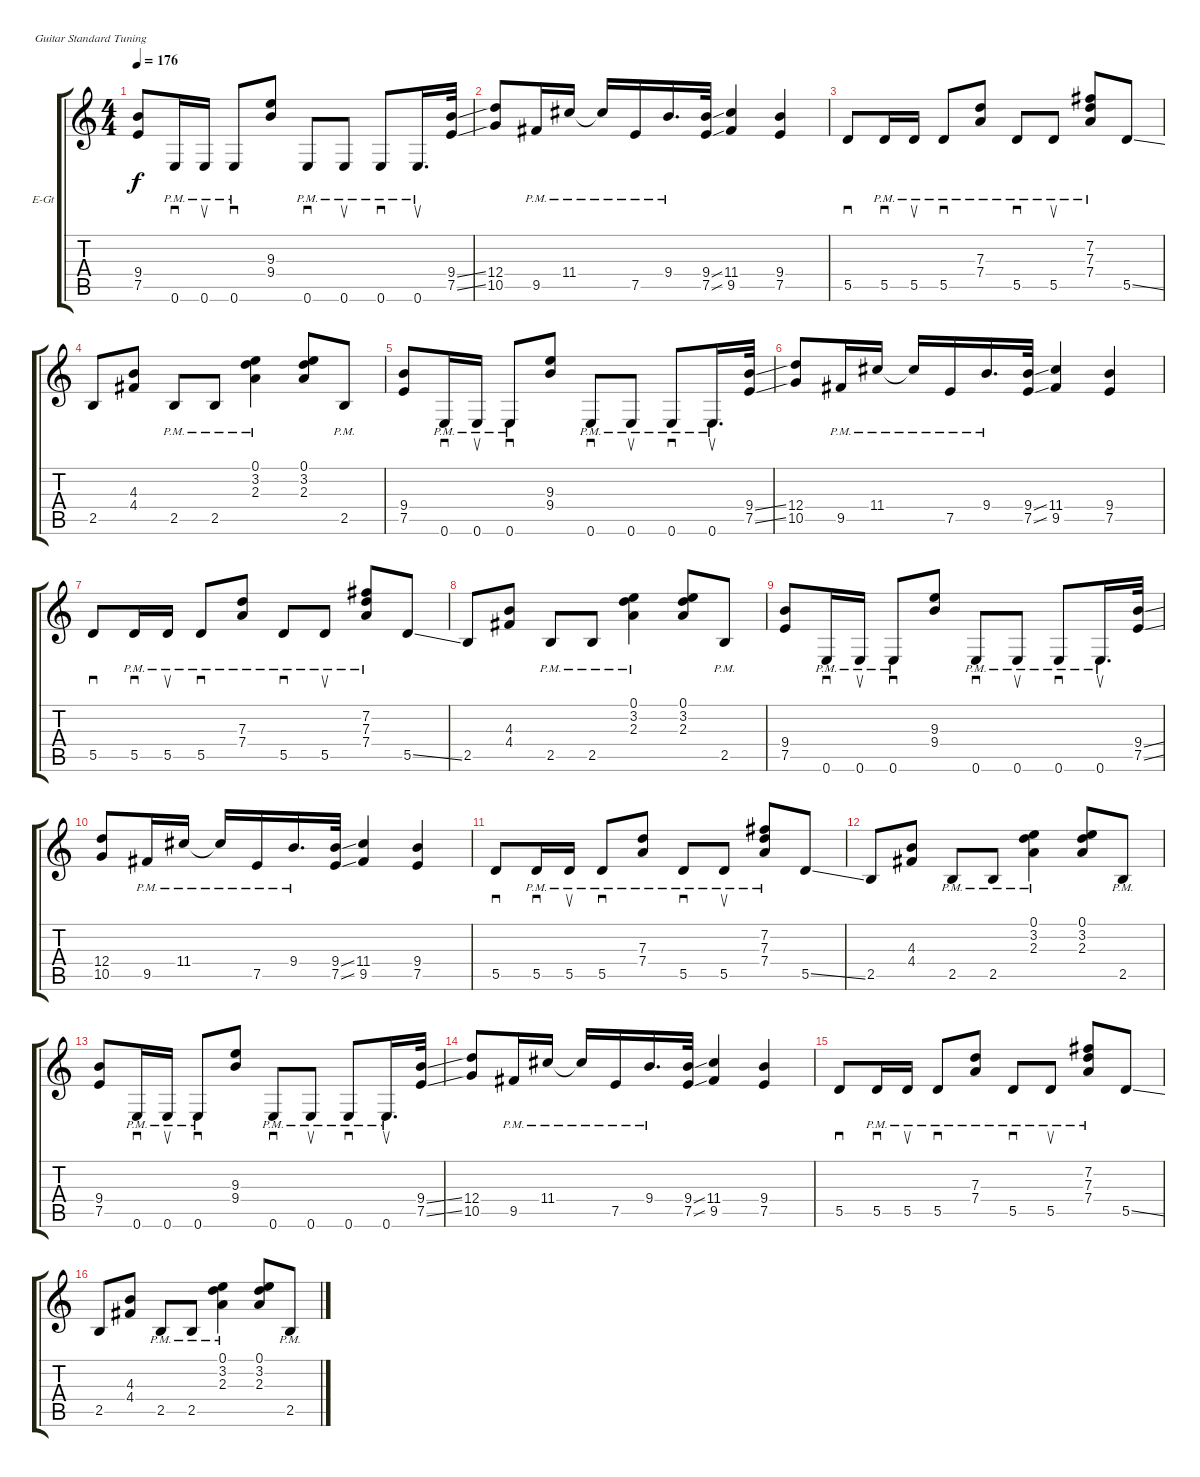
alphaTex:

\bracketExtendMode groupsimilarinstruments
\firstSystemTrackNameOrientation horizontal
\otherSystemsTrackNameOrientation horizontal
\track ("Rytmic Guitar" "E-Gt") {instrument distortionguitar}
\staff {score tabs}
\tuning (E4 B3 G3 D3 A2 E2)
\ts (4 4)
\tempo 176
\clef g2
\ks c
(9.4 7.5).8{dy f} 0.6{pm}.16{sd} 0.6{pm}.16{su} 0.6{pm}.8{sd} (9.3 9.4).8 0.6{pm}.8{sd} 0.6{pm}.8{su} 0.6{pm}.8{sd} 0.6{pm}.16{d su} (9.4{ss} 7.5{ss}).32 |
(12.4 10.5).8 9.5{pm}.16 11.4{pm}.16 11.4{pm t}.16 7.5{pm}.16 9.4{pm}.16{d} (9.4{ss} 7.5{ss}).32 (11.4 9.5).4 (9.4 7.5).4 |
5.5.8{sd} 5.5{pm}.16{sd} 5.5{pm}.16{su} 5.5{pm}.8{sd} (7.3{pm} 7.4{pm}).8 5.5{pm}.8{sd} 5.5{pm}.8{su} (7.2{pm} 7.3{pm} 7.4{pm}).8 5.5{ss}.8 |
2.5.8 (4.3 4.4).8 2.5{pm}.8 2.5{pm}.8 (0.1{pm} 3.2{pm} 2.3{pm}).4 (0.1 3.2 2.3).8 2.5{pm}.8 |
(9.4 7.5).8 0.6{pm}.16{sd} 0.6{pm}.16{su} 0.6{pm}.8{sd} (9.3 9.4).8 0.6{pm}.8{sd} 0.6{pm}.8{su} 0.6{pm}.8{sd} 0.6{pm}.16{d su} (9.4{ss} 7.5{ss}).32 |
(12.4 10.5).8 9.5{pm}.16 11.4{pm}.16 11.4{pm t}.16 7.5{pm}.16 9.4{pm}.16{d} (9.4{ss} 7.5{ss}).32 (11.4 9.5).4 (9.4 7.5).4 |
5.5.8{sd} 5.5{pm}.16{sd} 5.5{pm}.16{su} 5.5{pm}.8{sd} (7.3{pm} 7.4{pm}).8 5.5{pm}.8{sd} 5.5{pm}.8{su} (7.2{pm} 7.3{pm} 7.4{pm}).8 5.5{ss}.8 |
2.5.8 (4.3 4.4).8 2.5{pm}.8 2.5{pm}.8 (0.1{pm} 3.2{pm} 2.3{pm}).4 (0.1 3.2 2.3).8 2.5{pm}.8 |
(9.4 7.5).8 0.6{pm}.16{sd} 0.6{pm}.16{su} 0.6{pm}.8{sd} (9.3 9.4).8 0.6{pm}.8{sd} 0.6{pm}.8{su} 0.6{pm}.8{sd} 0.6{pm}.16{d su} (9.4{ss} 7.5{ss}).32 |
(12.4 10.5).8 9.5{pm}.16 11.4{pm}.16 11.4{pm t}.16 7.5{pm}.16 9.4{pm}.16{d} (9.4{ss} 7.5{ss}).32 (11.4 9.5).4 (9.4 7.5).4 |
5.5.8{sd} 5.5{pm}.16{sd} 5.5{pm}.16{su} 5.5{pm}.8{sd} (7.3{pm} 7.4{pm}).8 5.5{pm}.8{sd} 5.5{pm}.8{su} (7.2{pm} 7.3{pm} 7.4{pm}).8 5.5{ss}.8 |
2.5.8 (4.3 4.4).8 2.5{pm}.8 2.5{pm}.8 (0.1{pm} 3.2{pm} 2.3{pm}).4 (0.1 3.2 2.3).8 2.5{pm}.8 |
(9.4 7.5).8 0.6{pm}.16{sd} 0.6{pm}.16{su} 0.6{pm}.8{sd} (9.3 9.4).8 0.6{pm}.8{sd} 0.6{pm}.8{su} 0.6{pm}.8{sd} 0.6{pm}.16{d su} (9.4{ss} 7.5{ss}).32 |
(12.4 10.5).8 9.5{pm}.16 11.4{pm}.16 11.4{pm t}.16 7.5{pm}.16 9.4{pm}.16{d} (9.4{ss} 7.5{ss}).32 (11.4 9.5).4 (9.4 7.5).4 |
5.5.8{sd} 5.5{pm}.16{sd} 5.5{pm}.16{su} 5.5{pm}.8{sd} (7.3{pm} 7.4{pm}).8 5.5{pm}.8{sd} 5.5{pm}.8{su} (7.2{pm} 7.3{pm} 7.4{pm}).8 5.5{ss}.8 |
2.5.8 (4.3 4.4).8 2.5{pm}.8 2.5{pm}.8 (0.1{pm} 3.2{pm} 2.3{pm}).4 (0.1 3.2 2.3).8 2.5{pm}.8
